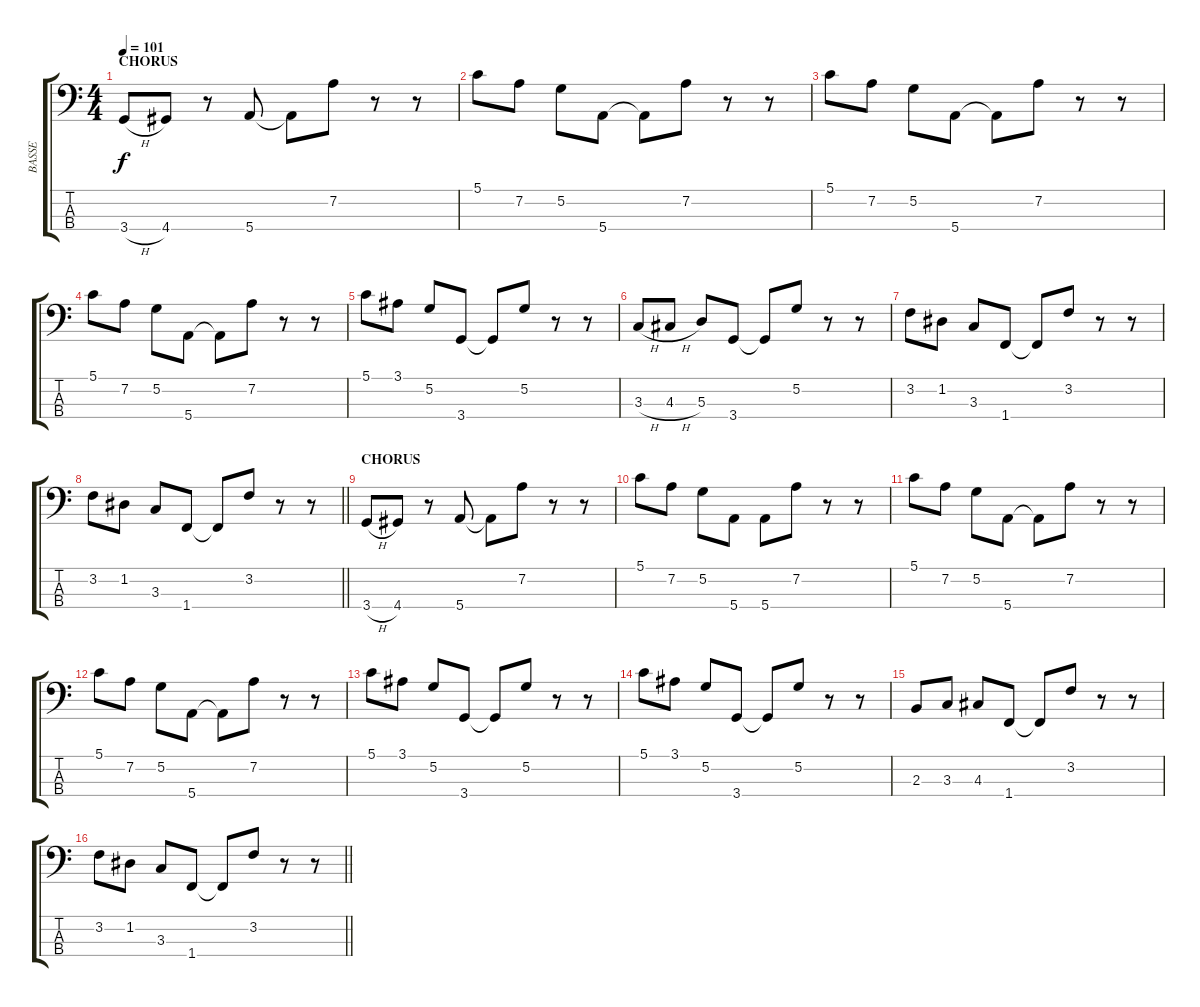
\track ("BASSE" "BASSE") {instrument electricbassfinger}
\staff {score tabs}
\tuning (G2 D2 A1 E1) {hide}
\ts (4 4)
\section ("" "CHORUS")
\tempo 101
\clef f4
\ks c
3.4{h}.8{dy f} 4.4.8 r.8 5.4.8 5.4{t}.8 7.2.8 r.8 r.8 |
5.1.8 7.2.8 5.2.8 5.4.8 5.4{t}.8 7.2.8 r.8 r.8 |
5.1.8 7.2.8 5.2.8 5.4.8 5.4{t}.8 7.2.8 r.8 r.8 |
5.1.8 7.2.8 5.2.8 5.4.8 5.4{t}.8 7.2.8 r.8 r.8 |
5.1.8 3.1.8 5.2.8 3.4.8 3.4{t}.8 5.2.8 r.8 r.8 |
3.3{h}.8 4.3{h}.8 5.3.8 3.4.8 3.4{t}.8 5.2.8 r.8 r.8 |
3.2.8 1.2.8 3.3.8 1.4.8 1.4{t}.8 3.2.8 r.8 r.8 |
\barLineRight lightlight
3.2.8 1.2.8 3.3.8 1.4.8 1.4{t}.8 3.2.8 r.8 r.8 |
\section ("" "CHORUS")
3.4{h}.8 4.4.8 r.8 5.4.8 5.4{t}.8 7.2.8 r.8 r.8 |
5.1.8 7.2.8 5.2.8 5.4.8 5.4.8 7.2.8 r.8 r.8 |
5.1.8 7.2.8 5.2.8 5.4.8 5.4{t}.8 7.2.8 r.8 r.8 |
5.1.8 7.2.8 5.2.8 5.4.8 5.4{t}.8 7.2.8 r.8 r.8 |
5.1.8 3.1.8 5.2.8 3.4.8 3.4{t}.8 5.2.8 r.8 r.8 |
5.1.8 3.1.8 5.2.8 3.4.8 3.4{t}.8 5.2.8 r.8 r.8 |
2.3.8 3.3.8 4.3.8 1.4.8 1.4{t}.8 3.2.8 r.8 r.8 |
\barLineRight lightlight
3.2.8 1.2.8 3.3.8 1.4.8 1.4{t}.8 3.2.8 r.8 r.8
